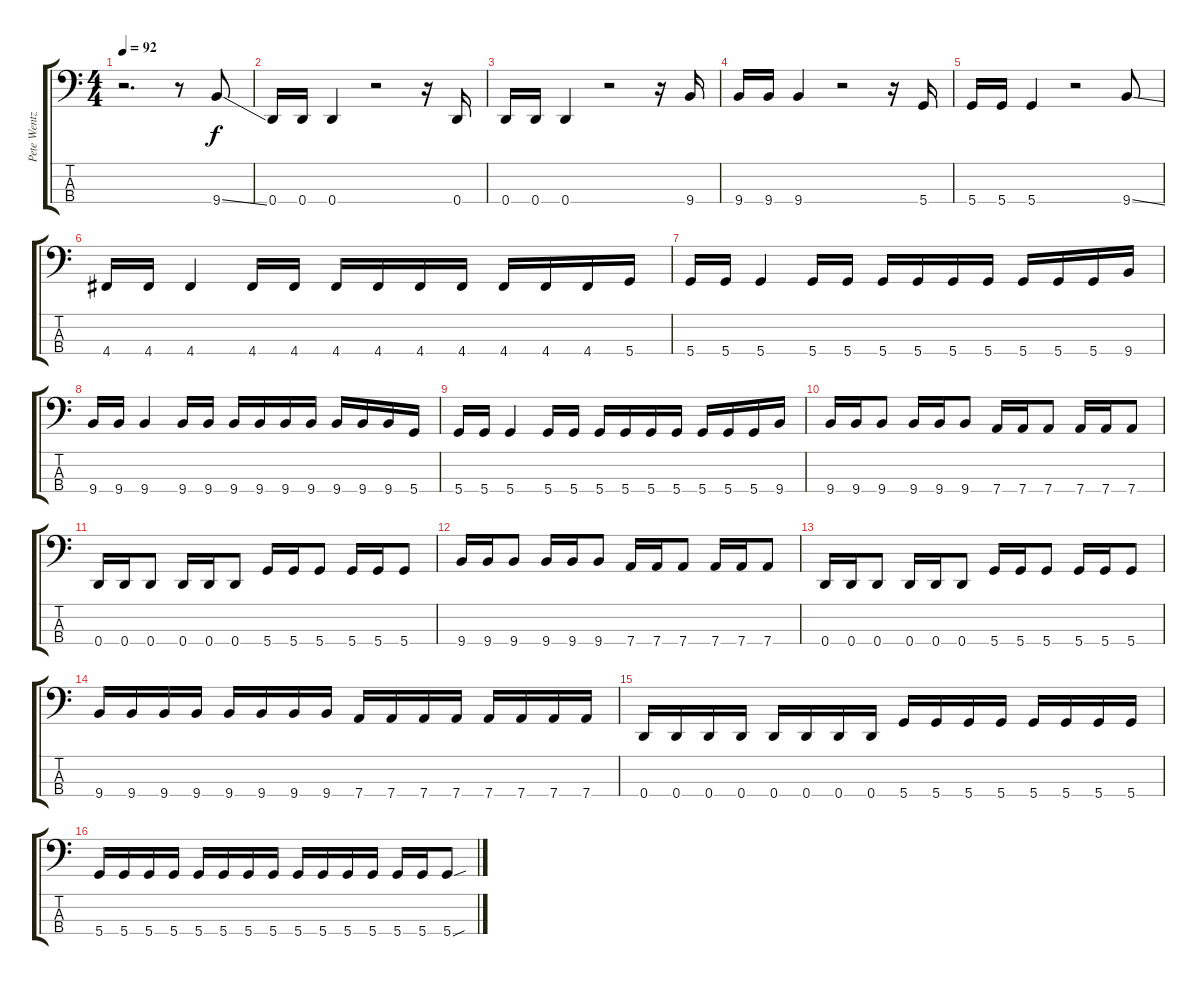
\track ("Pete Wentz" "Pete Wentz") {instrument electricbasspick}
\staff {score tabs}
\tuning (G2 D2 A1 D1) {hide}
\ts (4 4)
\tempo 92
\clef f4
\ks c
r.2{d dy f} r.8 9.4{ss}.8 |
0.4.16 0.4.16 0.4.4 r.2 r.16 0.4.16 |
0.4.16 0.4.16 0.4.4 r.2 r.16 9.4.16 |
9.4.16 9.4.16 9.4.4 r.2 r.16 5.4.16 |
5.4.16 5.4.16 5.4.4 r.2 9.4{ss}.8 |
4.4.16 4.4.16 4.4.4 4.4.16 4.4.16 4.4.16 4.4.16 4.4.16 4.4.16 4.4.16 4.4.16 4.4.16 5.4.16 |
5.4.16 5.4.16 5.4.4 5.4.16 5.4.16 5.4.16 5.4.16 5.4.16 5.4.16 5.4.16 5.4.16 5.4.16 9.4.16 |
9.4.16 9.4.16 9.4.4 9.4.16 9.4.16 9.4.16 9.4.16 9.4.16 9.4.16 9.4.16 9.4.16 9.4.16 5.4.16 |
5.4.16 5.4.16 5.4.4 5.4.16 5.4.16 5.4.16 5.4.16 5.4.16 5.4.16 5.4.16 5.4.16 5.4.16 9.4.16 |
9.4.16 9.4.16 9.4.8 9.4.16 9.4.16 9.4.8 7.4.16 7.4.16 7.4.8 7.4.16 7.4.16 7.4.8 |
0.4.16 0.4.16 0.4.8 0.4.16 0.4.16 0.4.8 5.4.16 5.4.16 5.4.8 5.4.16 5.4.16 5.4.8 |
9.4.16 9.4.16 9.4.8 9.4.16 9.4.16 9.4.8 7.4.16 7.4.16 7.4.8 7.4.16 7.4.16 7.4.8 |
0.4.16 0.4.16 0.4.8 0.4.16 0.4.16 0.4.8 5.4.16 5.4.16 5.4.8 5.4.16 5.4.16 5.4.8 |
9.4.16 9.4.16 9.4.16 9.4.16 9.4.16 9.4.16 9.4.16 9.4.16 7.4.16 7.4.16 7.4.16 7.4.16 7.4.16 7.4.16 7.4.16 7.4.16 |
0.4.16 0.4.16 0.4.16 0.4.16 0.4.16 0.4.16 0.4.16 0.4.16 5.4.16 5.4.16 5.4.16 5.4.16 5.4.16 5.4.16 5.4.16 5.4.16 |
5.4.16 5.4.16 5.4.16 5.4.16 5.4.16 5.4.16 5.4.16 5.4.16 5.4.16 5.4.16 5.4.16 5.4.16 5.4.16 5.4.16 5.4{sou}.8
